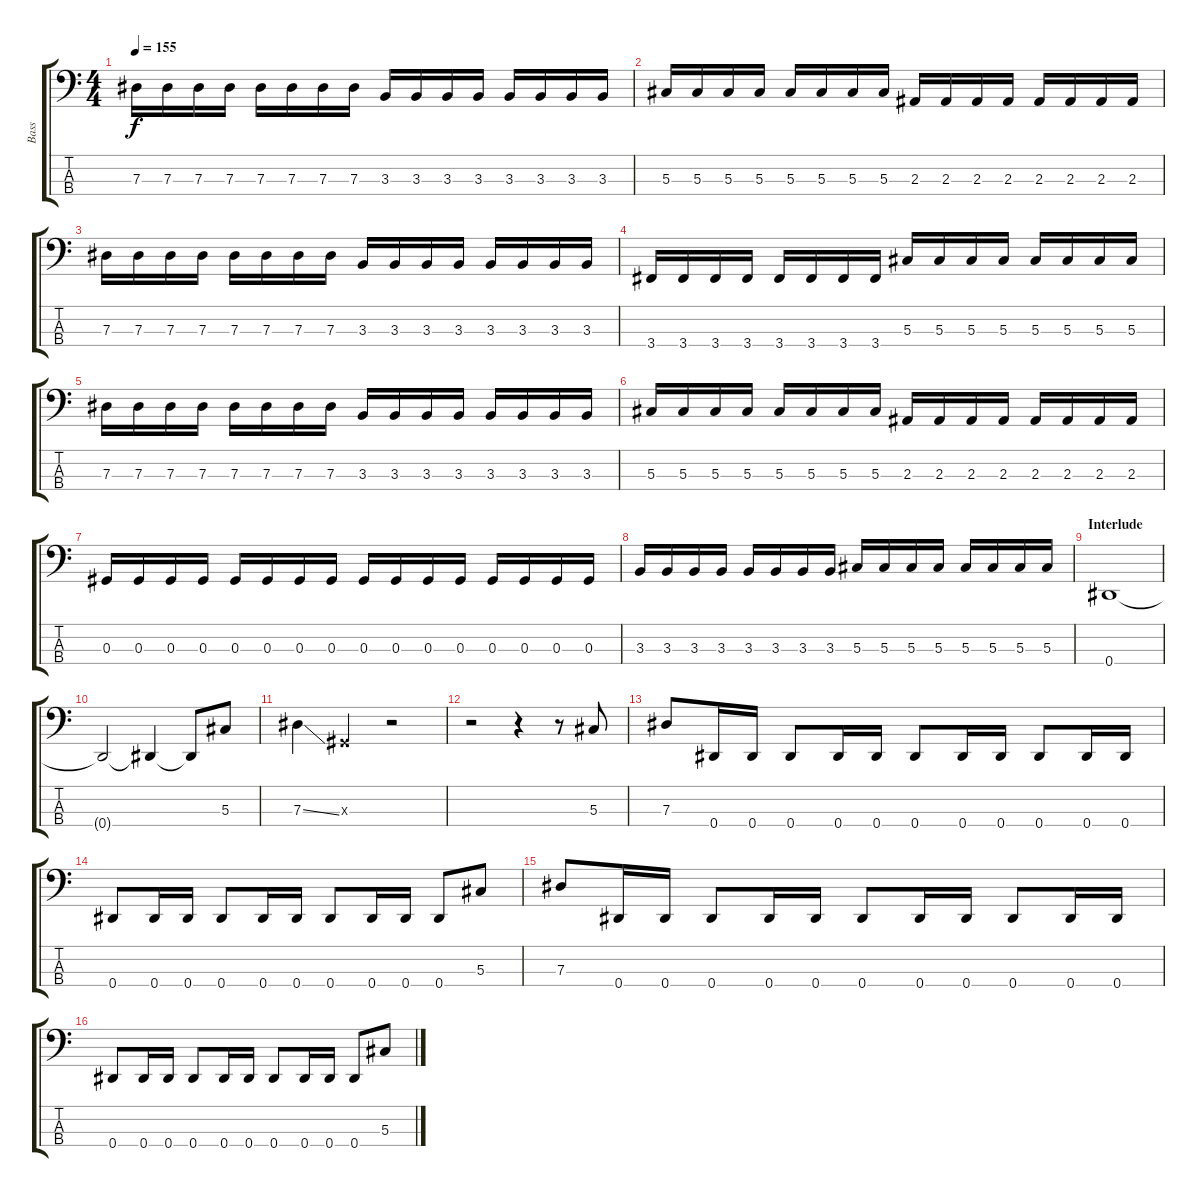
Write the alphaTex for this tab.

\track ("Bass" "Bass") {instrument electricbassfinger}
\staff {score tabs}
\tuning (Gb2 Db2 Ab1 Eb1) {hide}
\ts (4 4)
\tempo 155
\clef f4
\ks c
7.3.16{dy f} 7.3.16 7.3.16 7.3.16 7.3.16 7.3.16 7.3.16 7.3.16 3.3.16 3.3.16 3.3.16 3.3.16 3.3.16 3.3.16 3.3.16 3.3.16 |
5.3.16 5.3.16 5.3.16 5.3.16 5.3.16 5.3.16 5.3.16 5.3.16 2.3.16 2.3.16 2.3.16 2.3.16 2.3.16 2.3.16 2.3.16 2.3.16 |
7.3.16 7.3.16 7.3.16 7.3.16 7.3.16 7.3.16 7.3.16 7.3.16 3.3.16 3.3.16 3.3.16 3.3.16 3.3.16 3.3.16 3.3.16 3.3.16 |
3.4.16 3.4.16 3.4.16 3.4.16 3.4.16 3.4.16 3.4.16 3.4.16 5.3.16 5.3.16 5.3.16 5.3.16 5.3.16 5.3.16 5.3.16 5.3.16 |
7.3.16 7.3.16 7.3.16 7.3.16 7.3.16 7.3.16 7.3.16 7.3.16 3.3.16 3.3.16 3.3.16 3.3.16 3.3.16 3.3.16 3.3.16 3.3.16 |
5.3.16 5.3.16 5.3.16 5.3.16 5.3.16 5.3.16 5.3.16 5.3.16 2.3.16 2.3.16 2.3.16 2.3.16 2.3.16 2.3.16 2.3.16 2.3.16 |
0.3.16 0.3.16 0.3.16 0.3.16 0.3.16 0.3.16 0.3.16 0.3.16 0.3.16 0.3.16 0.3.16 0.3.16 0.3.16 0.3.16 0.3.16 0.3.16 |
3.3.16 3.3.16 3.3.16 3.3.16 3.3.16 3.3.16 3.3.16 3.3.16 5.3.16 5.3.16 5.3.16 5.3.16 5.3.16 5.3.16 5.3.16 5.3.16 |
\section ("" "Interlude")
0.4.1 |
0.4{t}.2 0.4{t}.4 0.4{t}.8 5.3.8 |
7.3{ss}.4 0.3{x}.4 r.2 |
r.2 r.4 r.8 5.3.8 |
7.3.8 0.4.16 0.4.16 0.4.8 0.4.16 0.4.16 0.4.8 0.4.16 0.4.16 0.4.8 0.4.16 0.4.16 |
0.4.8 0.4.16 0.4.16 0.4.8 0.4.16 0.4.16 0.4.8 0.4.16 0.4.16 0.4.8 5.3.8 |
7.3.8 0.4.16 0.4.16 0.4.8 0.4.16 0.4.16 0.4.8 0.4.16 0.4.16 0.4.8 0.4.16 0.4.16 |
0.4.8 0.4.16 0.4.16 0.4.8 0.4.16 0.4.16 0.4.8 0.4.16 0.4.16 0.4.8 5.3.8
